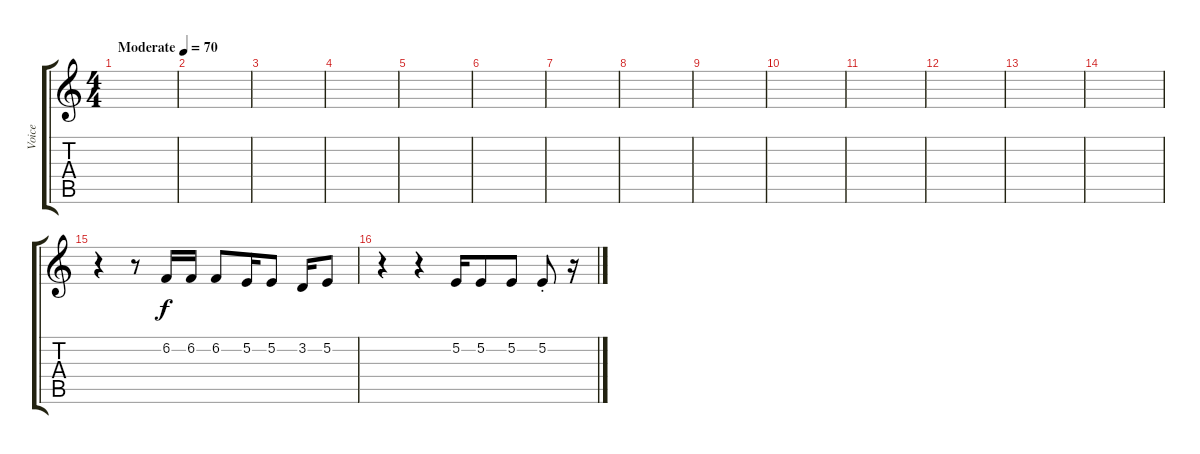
\track ("Voice" "Voice") {instrument lead4chiff}
\staff {score tabs}
\tuning (E4 B3 G3 D3 A2 E2) {hide}
\ts (4 4)
\tempo (70 "Moderate")
\clef g2
\ks c
|
|
|
|
|
|
|
|
|
|
|
|
|
|
r.4 r.8 6.2.16 6.2.16 6.2.8 5.2.16 5.2.8 3.2.16 5.2.8 |
r.4 r.4 5.2.16 5.2.8 5.2.8 5.2{st}.8 r.16
